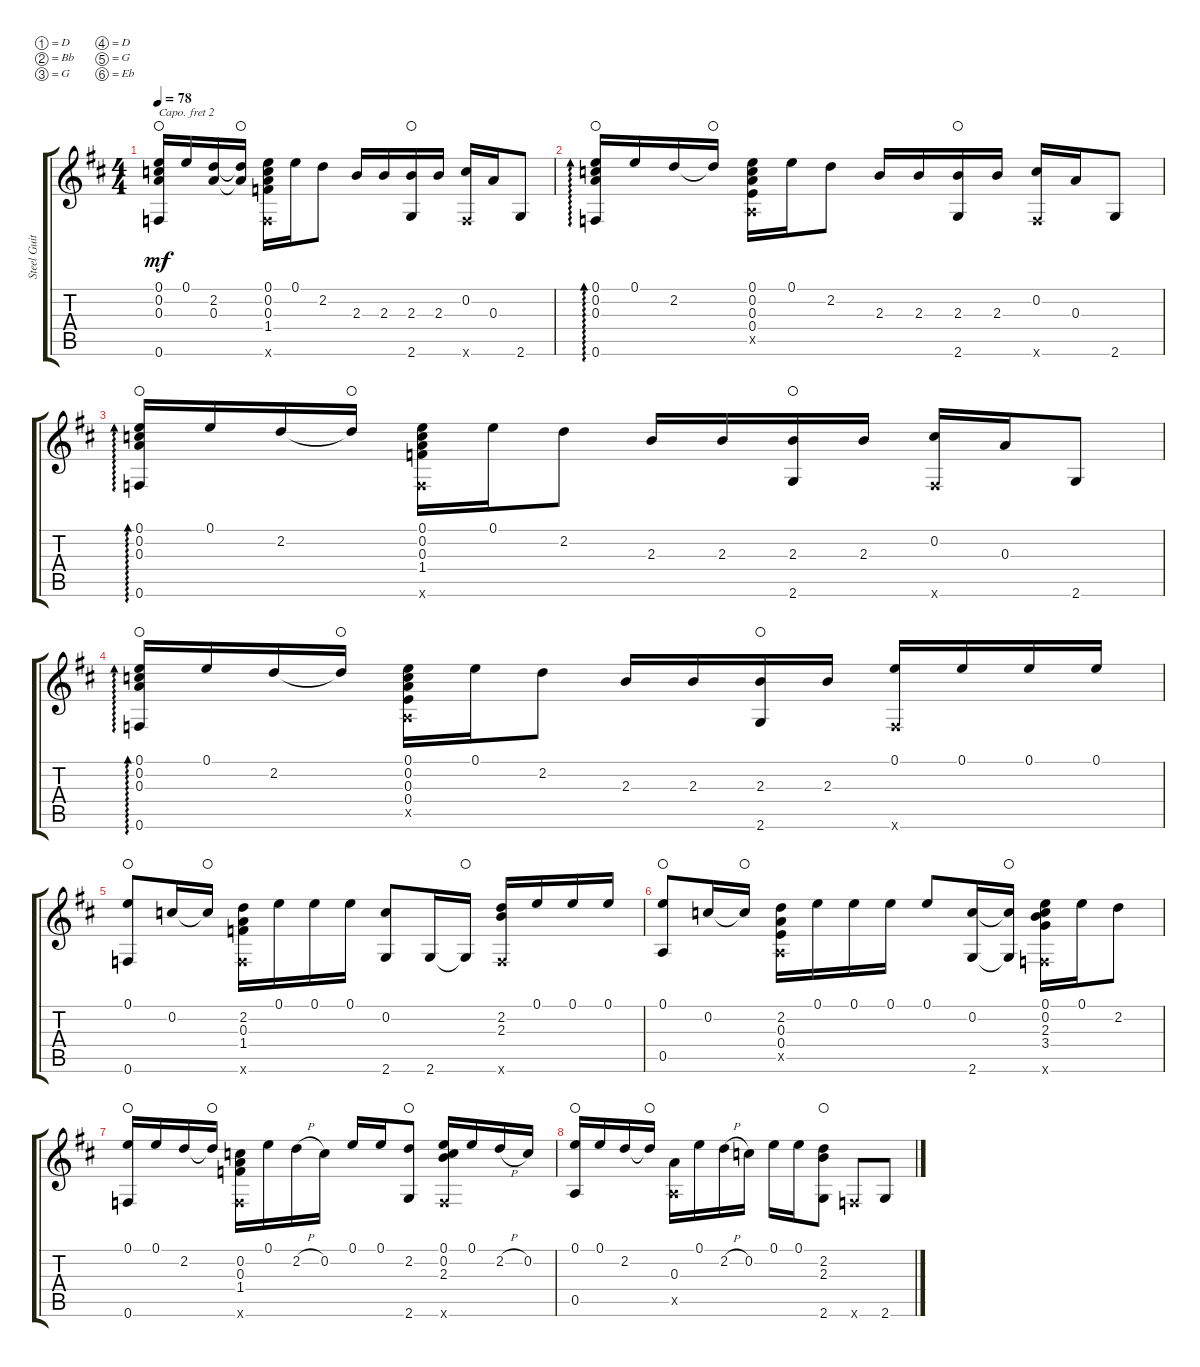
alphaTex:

\defaultSystemsLayout 4
\bracketExtendMode groupsimilarinstruments
\otherSystemsTrackNameOrientation horizontal
\track ("Steel Guitar" "Steel Guit") {instrument acousticguitarsteel}
\staff {score tabs}
\capo 2
\tuning (D4 Bb3 G3 D3 G2 Eb2)
\ts (4 4)
\tempo 78
\clef g2
\ks bminor
(0.1{acc forcenatural} 0.2{acc b} 0.3{acc forcenatural} 0.6{acc b}).16{dy mf waho beam Up} 0.1{acc forcenatural}.16{beam Up} (2.2{acc forcenatural} 0.3{acc forcenatural}).16{beam Up} (2.2{t acc forcenatural} 0.3{t acc forcenatural}).16{waho beam Up} (0.3{acc forcenatural} 1.4{acc b} 0.2{acc b} 0.1{acc forcenatural} 0.6{x acc b}).16{beam Down} 0.1{acc forcenatural}.16{beam Down} 2.2{acc forcenatural}.8{beam Down} 2.3{acc forcenatural}.16{beam Up} 2.3{acc forcenatural}.16{beam Up} (2.3{acc forcenatural} 2.6{acc forcenatural}).16{waho beam Up} 2.3{acc forcenatural}.16{beam Up} (0.2{acc b} 0.6{x acc b}).16{beam Up} 0.3{acc forcenatural}.16{beam Up} 2.6{acc forcenatural}.8{beam Up} |
(0.1{acc forcenatural} 0.2{acc b} 0.3{acc forcenatural} 0.6{acc b}).16{ad 0 waho beam Up} 0.1{acc forcenatural}.16{beam Up} 2.2{acc forcenatural}.16{beam Up} 2.2{t acc forcenatural}.16{waho beam Up} (0.3{acc forcenatural} 0.4{acc forcenatural} 0.2{acc b} 0.1{acc forcenatural} 0.5{x acc forcenatural}).16{beam Down} 0.1{acc forcenatural}.16{beam Down} 2.2{acc forcenatural}.8{beam Down} 2.3{acc forcenatural}.16{beam Up} 2.3{acc forcenatural}.16{beam Up} (2.3{acc forcenatural} 2.6{acc forcenatural}).16{waho beam Up} 2.3{acc forcenatural}.16{beam Up} (0.2{acc b} 0.6{x acc b}).16{beam Up} 0.3{acc forcenatural}.16{beam Up} 2.6{acc forcenatural}.8{beam Up} |
(0.1{acc forcenatural} 0.2{acc b} 0.3{acc forcenatural} 0.6{acc b}).16{ad 0 waho beam Up} 0.1{acc forcenatural}.16{beam Up} 2.2{acc forcenatural}.16{beam Up} 2.2{t acc forcenatural}.16{waho beam Up} (0.3{acc forcenatural} 1.4{acc b} 0.2{acc b} 0.1{acc forcenatural} 0.6{x acc b}).16{beam Down} 0.1{acc forcenatural}.16{beam Down} 2.2{acc forcenatural}.8{beam Down} 2.3{acc forcenatural}.16{beam Up} 2.3{acc forcenatural}.16{beam Up} (2.3{acc forcenatural} 2.6{acc forcenatural}).16{waho beam Up} 2.3{acc forcenatural}.16{beam Up} (0.2{acc b} 0.6{x acc b}).16{beam Up} 0.3{acc forcenatural}.16{beam Up} 2.6{acc forcenatural}.8{beam Up} |
(0.1{acc forcenatural} 0.2{acc b} 0.3{acc forcenatural} 0.6{acc b}).16{ad 0 waho beam Up} 0.1{acc forcenatural}.16{beam Up} 2.2{acc forcenatural}.16{beam Up} 2.2{t acc forcenatural}.16{waho beam Up} (0.3{acc forcenatural} 0.4{acc forcenatural} 0.2{acc b} 0.1{acc forcenatural} 0.5{x acc forcenatural}).16{beam Down} 0.1{acc forcenatural}.16{beam Down} 2.2{acc forcenatural}.8{beam Down} 2.3{acc forcenatural}.16{beam Up} 2.3{acc forcenatural}.16{beam Up} (2.3{acc forcenatural} 2.6{acc forcenatural}).16{waho beam Up} 2.3{acc forcenatural}.16{beam Up} (0.1{acc forcenatural} 0.6{x acc b}).16{beam Up} 0.1{acc forcenatural}.16{beam Up} 0.1{acc forcenatural}.16{beam Up} 0.1{acc forcenatural}.16{beam Up} |
(0.1{acc forcenatural} 0.6{acc b}).8{waho beam Up} 0.2{acc b}.16{beam Up} 0.2{t acc b}.16{waho beam Up} (2.2{acc forcenatural} 0.3{acc forcenatural} 1.4{acc b} 0.6{x acc b}).16{beam Down} 0.1{acc forcenatural}.16{beam Down} 0.1{acc forcenatural}.16{beam Down} 0.1{acc forcenatural}.16{beam Down} (0.2{acc b} 2.6{acc forcenatural}).8{beam Up} 2.6{acc forcenatural}.16{beam Up} 2.6{t acc forcenatural}.16{waho beam Up} (0.6{x acc b} 2.2{acc forcenatural} 2.3{acc forcenatural}).16{beam Up} 0.1{acc forcenatural}.16{beam Up} 0.1{acc forcenatural}.16{beam Up} 0.1{acc forcenatural}.16{beam Up} |
(0.1{acc forcenatural} 0.5{acc forcenatural}).8{waho beam Up} 0.2{acc b}.16{beam Up} 0.2{t acc b}.16{waho beam Up} (2.2{acc forcenatural} 0.3{acc forcenatural} 0.4{acc forcenatural} 0.5{x acc forcenatural}).16{beam Down} 0.1{acc forcenatural}.16{beam Down} 0.1{acc forcenatural}.16{beam Down} 0.1{acc forcenatural}.16{beam Down} 0.1{acc forcenatural}.8{beam Up} (0.2{acc b} 2.6{acc forcenatural}).16{beam Up} (0.2{t acc b} 2.6{t acc forcenatural}).16{waho beam Up} (0.2{acc b} 2.3{acc forcenatural} 0.6{x acc b} 3.4{acc forcenatural} 0.1{acc forcenatural}).16{beam Down} 0.1{acc forcenatural}.16{beam Down} 2.2{acc forcenatural}.8{beam Down} |
\scale
1.14316 (0.1{acc forcenatural} 0.6{acc b}).16{waho beam Up} 0.1{acc forcenatural}.16{beam Up} 2.2{acc forcenatural}.16{beam Up} 2.2{t acc forcenatural}.16{waho beam Up} (0.3{acc forcenatural} 1.4{acc b} 0.2{acc b} 0.6{x acc b}).16{beam Down} 0.1{acc forcenatural}.16{beam Down} 2.2{h acc forcenatural}.16{beam Down} 0.2{acc b}.16{beam Down} 0.1{acc forcenatural}.16{beam Up} 0.1{acc forcenatural}.16{beam Up} (2.2{acc forcenatural} 2.6{acc forcenatural}).8{waho beam Up} (0.6{x acc b} 0.1{acc forcenatural} 0.2{acc b} 2.3{acc forcenatural}).16{beam Up} 0.1{acc forcenatural}.16{beam Up} 2.2{h acc forcenatural}.16{beam Up} 0.2{acc b}.16{beam Up} |
\scale
1.07782 (0.1{acc forcenatural} 0.5{acc forcenatural}).16{waho beam Up} 0.1{acc forcenatural}.16{beam Up} 2.2{acc forcenatural}.16{beam Up} 2.2{t acc forcenatural}.16{waho beam Up} (0.5{x acc forcenatural} 0.3{acc forcenatural}).16{beam Down} 0.1{acc forcenatural}.16{beam Down} 2.2{h acc forcenatural}.16{beam Down} 0.2{acc b}.16{beam Down} 0.1{acc forcenatural}.16{beam Down} 0.1{acc forcenatural}.16{beam Down} (2.2{acc forcenatural} 2.6{acc forcenatural} 2.3{acc forcenatural}).8{waho beam Down} 0.6{x acc b}.8{beam Up} 2.6{acc forcenatural}.8{beam Up}
